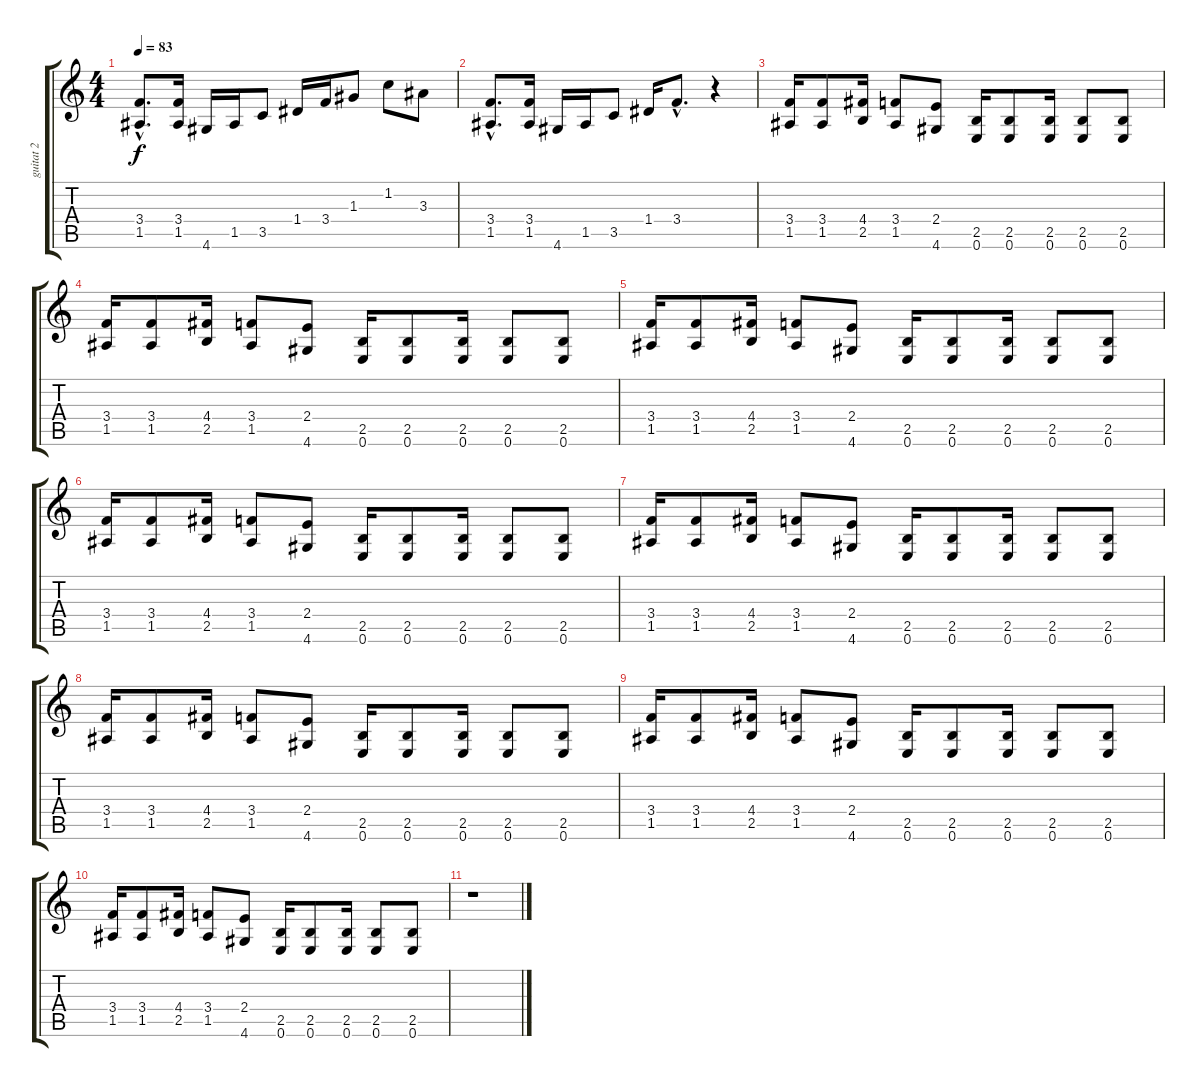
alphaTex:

\track ("guitat 2" "guitat 2") {instrument overdrivenguitar}
\staff {score tabs}
\tuning (E4 B3 G3 D3 A2 E2) {hide}
\ts (4 4)
\tempo 83
\clef g2
\ks c
(3.4{hac} 1.5{hac}).8{d dy f} (3.4 1.5).16 4.6.16 1.5.16 3.5.8 1.4.16 3.4.16 1.3.8 1.2.8 3.3.8 |
(3.4{hac} 1.5{hac}).8{d} (3.4 1.5).16 4.6.16 1.5.16 3.5.8 1.4.16 3.4{hac}.8{d} r.4 |
(3.4 1.5).16 (3.4 1.5).8 (4.4 2.5).16 (3.4 1.5).8 (2.4 4.6).8 (2.5 0.6).16 (2.5 0.6).8 (2.5 0.6).16 (2.5 0.6).8 (2.5 0.6).8 |
(3.4 1.5).16 (3.4 1.5).8 (4.4 2.5).16 (3.4 1.5).8 (2.4 4.6).8 (2.5 0.6).16 (2.5 0.6).8 (2.5 0.6).16 (2.5 0.6).8 (2.5 0.6).8 |
(3.4 1.5).16 (3.4 1.5).8 (4.4 2.5).16 (3.4 1.5).8 (2.4 4.6).8 (2.5 0.6).16 (2.5 0.6).8 (2.5 0.6).16 (2.5 0.6).8 (2.5 0.6).8 |
(3.4 1.5).16 (3.4 1.5).8 (4.4 2.5).16 (3.4 1.5).8 (2.4 4.6).8 (2.5 0.6).16 (2.5 0.6).8 (2.5 0.6).16 (2.5 0.6).8 (2.5 0.6).8 |
(3.4 1.5).16 (3.4 1.5).8 (4.4 2.5).16 (3.4 1.5).8 (2.4 4.6).8 (2.5 0.6).16 (2.5 0.6).8 (2.5 0.6).16 (2.5 0.6).8 (2.5 0.6).8 |
(3.4 1.5).16 (3.4 1.5).8 (4.4 2.5).16 (3.4 1.5).8 (2.4 4.6).8 (2.5 0.6).16 (2.5 0.6).8 (2.5 0.6).16 (2.5 0.6).8 (2.5 0.6).8 |
(3.4 1.5).16 (3.4 1.5).8 (4.4 2.5).16 (3.4 1.5).8 (2.4 4.6).8 (2.5 0.6).16 (2.5 0.6).8 (2.5 0.6).16 (2.5 0.6).8 (2.5 0.6).8 |
(3.4 1.5).16 (3.4 1.5).8 (4.4 2.5).16 (3.4 1.5).8 (2.4 4.6).8 (2.5 0.6).16 (2.5 0.6).8 (2.5 0.6).16 (2.5 0.6).8 (2.5 0.6).8 |
r.1
